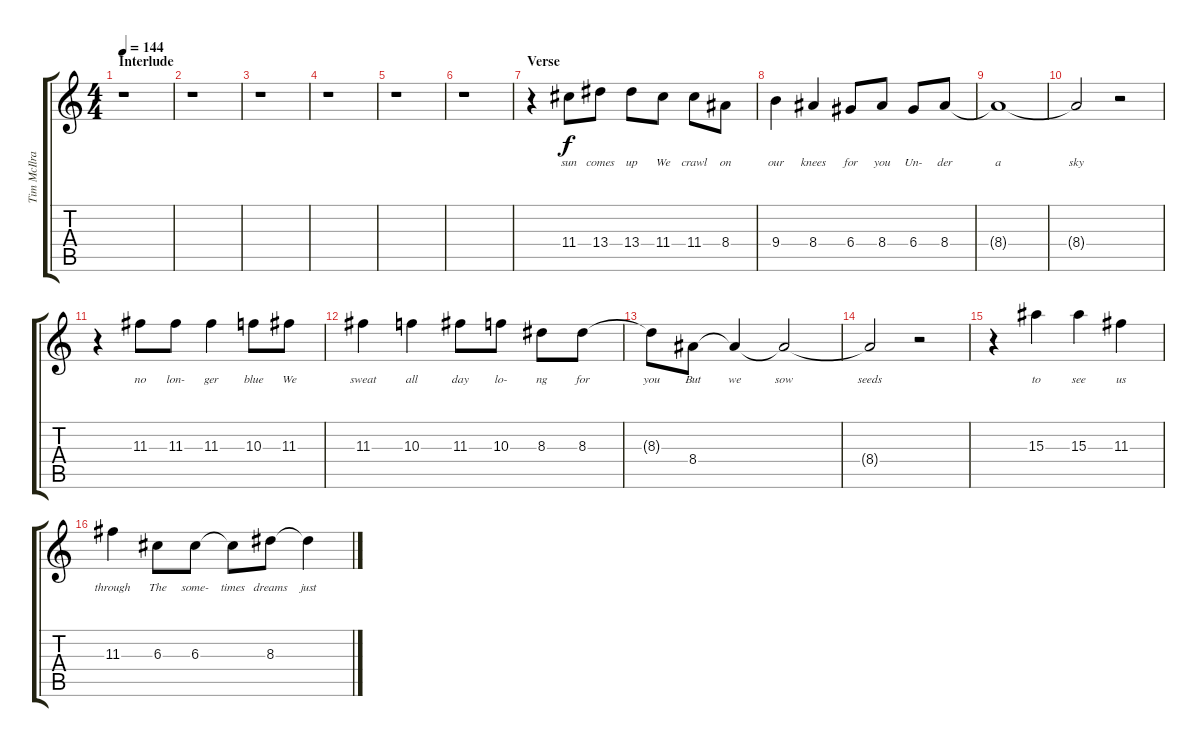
\track ("Tim McIlrath - Vocals" "Tim McIlra") {instrument distortionguitar}
\staff {score tabs}
\tuning (E4 B3 G3 D3 A2 E2) {hide}
\ts (4 4)
\section ("" "Interlude")
\tempo 144
\clef g2
\ks c
r.1{dy ff} |
r.1 |
r.1 |
r.1 |
r.1 |
r.1 |
\section ("" "Verse")
r.4 11.4.8{lyrics (0 "sun") lyrics (1 "") lyrics (2 "") lyrics (3 "") lyrics (4 "") dy f} 13.4.8{lyrics (0 "comes") lyrics (1 "") lyrics (2 "") lyrics (3 "") lyrics (4 "")} 13.4.8{lyrics (0 "up") lyrics (1 "") lyrics (2 "") lyrics (3 "") lyrics (4 "")} 11.4.8{lyrics (0 "We") lyrics (1 "") lyrics (2 "") lyrics (3 "") lyrics (4 "")} 11.4.8{lyrics (0 "crawl") lyrics (1 "") lyrics (2 "") lyrics (3 "") lyrics (4 "")} 8.4.8{lyrics (0 "on") lyrics (1 "") lyrics (2 "") lyrics (3 "") lyrics (4 "")} |
9.4.4{lyrics (0 "our") lyrics (1 "") lyrics (2 "") lyrics (3 "") lyrics (4 "")} 8.4.4{lyrics (0 "knees") lyrics (1 "") lyrics (2 "") lyrics (3 "") lyrics (4 "")} 6.4.8{lyrics (0 "for") lyrics (1 "") lyrics (2 "") lyrics (3 "") lyrics (4 "")} 8.4.8{lyrics (0 "you") lyrics (1 "") lyrics (2 "") lyrics (3 "") lyrics (4 "")} 6.4.8{lyrics (0 "Un-") lyrics (1 "") lyrics (2 "") lyrics (3 "") lyrics (4 "")} 8.4.8{lyrics (0 "der") lyrics (1 "") lyrics (2 "") lyrics (3 "") lyrics (4 "")} |
8.4{t}.1{lyrics (0 "a") lyrics (1 "") lyrics (2 "") lyrics (3 "") lyrics (4 "")} |
8.4{t}.2{lyrics (0 "sky") lyrics (1 "") lyrics (2 "") lyrics (3 "") lyrics (4 "")} r.2 |
r.4 11.3.8{lyrics (0 "no") lyrics (1 "") lyrics (2 "") lyrics (3 "") lyrics (4 "")} 11.3.8{lyrics (0 "lon-") lyrics (1 "") lyrics (2 "") lyrics (3 "") lyrics (4 "")} 11.3.4{lyrics (0 "ger") lyrics (1 "") lyrics (2 "") lyrics (3 "") lyrics (4 "")} 10.3.8{lyrics (0 "blue") lyrics (1 "") lyrics (2 "") lyrics (3 "") lyrics (4 "")} 11.3.8{lyrics (0 "We") lyrics (1 "") lyrics (2 "") lyrics (3 "") lyrics (4 "")} |
11.3.4{lyrics (0 "sweat") lyrics (1 "") lyrics (2 "") lyrics (3 "") lyrics (4 "")} 10.3.4{lyrics (0 "all") lyrics (1 "") lyrics (2 "") lyrics (3 "") lyrics (4 "")} 11.3.8{lyrics (0 "day") lyrics (1 "") lyrics (2 "") lyrics (3 "") lyrics (4 "")} 10.3.8{lyrics (0 "lo-") lyrics (1 "") lyrics (2 "") lyrics (3 "") lyrics (4 "")} 8.3.8{lyrics (0 "ng") lyrics (1 "") lyrics (2 "") lyrics (3 "") lyrics (4 "")} 8.3.8{lyrics (0 "for") lyrics (1 "") lyrics (2 "") lyrics (3 "") lyrics (4 "")} |
8.3{t}.8{lyrics (0 "you") lyrics (1 "") lyrics (2 "") lyrics (3 "") lyrics (4 "")} 8.4.8{lyrics (0 "But") lyrics (1 "") lyrics (2 "") lyrics (3 "") lyrics (4 "")} 8.4{t}.4{lyrics (0 "we") lyrics (1 "") lyrics (2 "") lyrics (3 "") lyrics (4 "")} 8.4{t}.2{lyrics (0 "sow") lyrics (1 "") lyrics (2 "") lyrics (3 "") lyrics (4 "")} |
8.4{t}.2{lyrics (0 "seeds") lyrics (1 "") lyrics (2 "") lyrics (3 "") lyrics (4 "")} r.2 |
r.4 15.3.4{lyrics (0 "to") lyrics (1 "") lyrics (2 "") lyrics (3 "") lyrics (4 "")} 15.3.4{lyrics (0 "see") lyrics (1 "") lyrics (2 "") lyrics (3 "") lyrics (4 "")} 11.3.4{lyrics (0 "us") lyrics (1 "") lyrics (2 "") lyrics (3 "") lyrics (4 "")} |
11.3.4{lyrics (0 "through") lyrics (1 "") lyrics (2 "") lyrics (3 "") lyrics (4 "")} 6.3.8{lyrics (0 "The") lyrics (1 "") lyrics (2 "") lyrics (3 "") lyrics (4 "")} 6.3.8{lyrics (0 "some-") lyrics (1 "") lyrics (2 "") lyrics (3 "") lyrics (4 "")} 6.3{t}.8{lyrics (0 "times") lyrics (1 "") lyrics (2 "") lyrics (3 "") lyrics (4 "")} 8.3.8{lyrics (0 "dreams") lyrics (1 "") lyrics (2 "") lyrics (3 "") lyrics (4 "")} 8.3{t}.4{lyrics (0 "just") lyrics (1 "") lyrics (2 "") lyrics (3 "") lyrics (4 "")}
